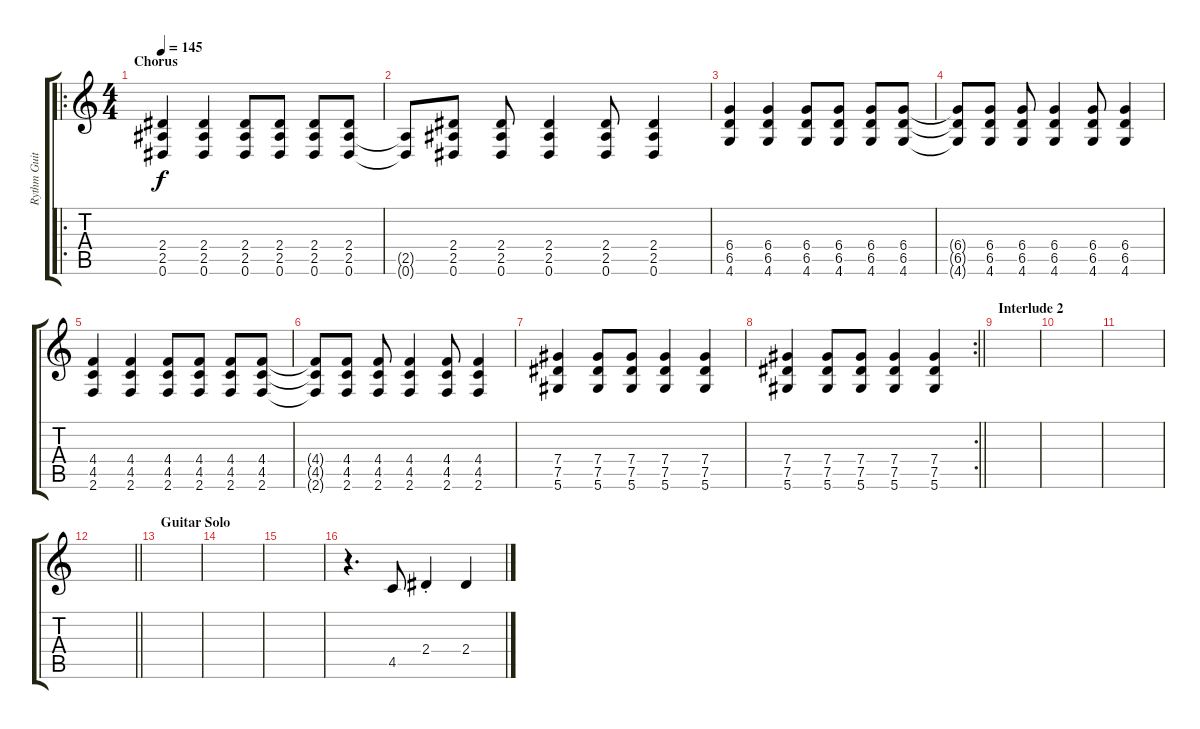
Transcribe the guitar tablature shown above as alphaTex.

\track ("Rythm Guitar (Yael)" "Rythm Guit") {instrument distortionguitar}
\staff {score tabs}
\tuning (Eb4 Bb3 Gb3 Db3 Ab2 Eb2) {hide}
\ro
\ts (4 4)
\section ("" "Chorus")
\tempo 145
\clef g2
\ks c
(2.4 2.5 0.6).4{dy f} (2.4 2.5 0.6).4 (2.4 2.5 0.6).8 (2.4 2.5 0.6).8 (2.4 2.5 0.6).8 (2.4 2.5 0.6).8 |
(2.5{t} 0.6{t}).8 (2.4 2.5 0.6).8 (2.4 2.5 0.6).8 (2.4 2.5 0.6).4 (2.4 2.5 0.6).8 (2.4 2.5 0.6).4 |
(6.4 6.5 4.6).4 (6.4 6.5 4.6).4 (6.4 6.5 4.6).8 (6.4 6.5 4.6).8 (6.4 6.5 4.6).8 (6.4 6.5 4.6).8 |
(6.4{t} 6.5{t} 4.6{t}).8 (6.4 6.5 4.6).8 (6.4 6.5 4.6).8 (6.4 6.5 4.6).4 (6.4 6.5 4.6).8 (6.4 6.5 4.6).4 |
(4.4 4.5 2.6).4 (4.4 4.5 2.6).4 (4.4 4.5 2.6).8 (4.4 4.5 2.6).8 (4.4 4.5 2.6).8 (4.4 4.5 2.6).8 |
(4.4{t} 4.5{t} 2.6{t}).8 (4.4 4.5 2.6).8 (4.4 4.5 2.6).8 (4.4 4.5 2.6).4 (4.4 4.5 2.6).8 (4.4 4.5 2.6).4 |
(7.4 7.5 5.6).4 (7.4 7.5 5.6).8 (7.4 7.5 5.6).8 (7.4 7.5 5.6).4 (7.4 7.5 5.6).4 |
\rc 2
\barLineRight lightlight
(7.4 7.5 5.6).4 (7.4 7.5 5.6).8 (7.4 7.5 5.6).8 (7.4 7.5 5.6).4 (7.4 7.5 5.6).4 |
\section ("" "Interlude 2")
|
|
|
\barLineRight lightlight
|
\section ("" "Guitar Solo")
|
|
|
r.4{d} 4.5.8 2.4{st}.4 2.4.4
